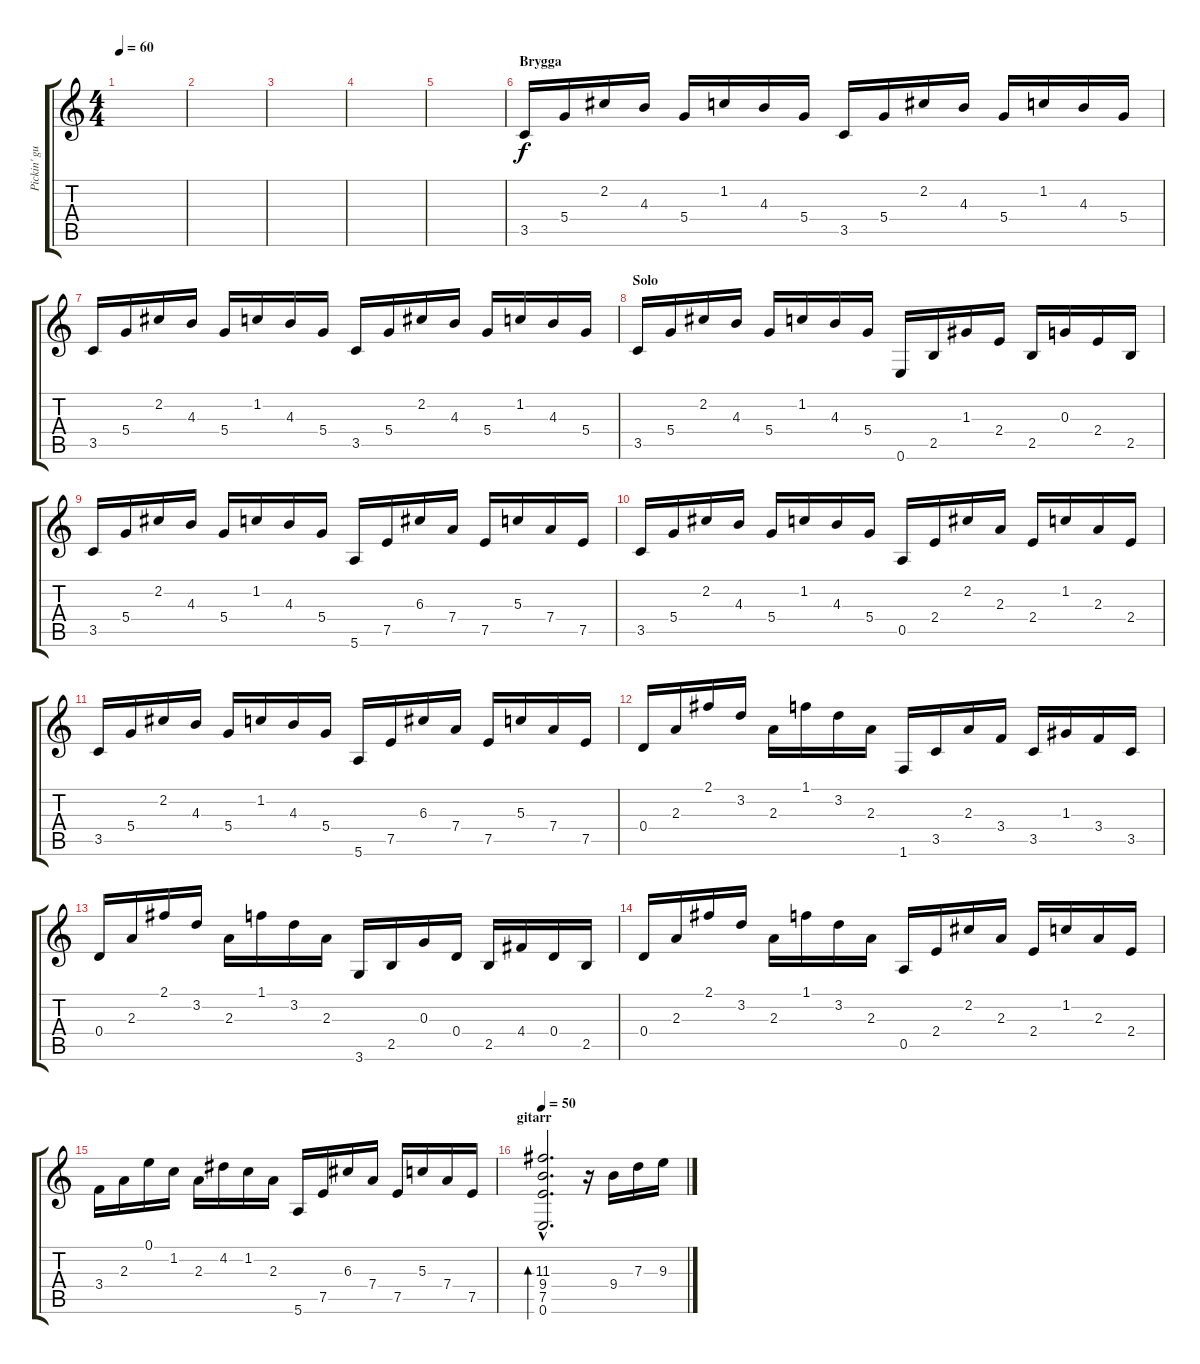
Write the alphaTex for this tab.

\track ("Pickin' gura" "Pickin' gu") {instrument acousticguitarsteel}
\staff {score tabs}
\tuning (E4 B3 G3 D3 A2 E2) {hide}
\ts (4 4)
\tempo 60
\clef g2
\ks c
|
|
|
|
|
\section ("" "Brygga")
3.5.16 5.4.16 2.2.16 4.3.16 5.4.16 1.2.16 4.3.16 5.4.16 3.5.16 5.4.16 2.2.16 4.3.16 5.4.16 1.2.16 4.3.16 5.4.16 |
3.5.16 5.4.16 2.2.16 4.3.16 5.4.16 1.2.16 4.3.16 5.4.16 3.5.16 5.4.16 2.2.16 4.3.16 5.4.16 1.2.16 4.3.16 5.4.16 |
\section ("" "Solo")
3.5.16 5.4.16 2.2.16 4.3.16 5.4.16 1.2.16 4.3.16 5.4.16 0.6.16 2.5.16 1.3.16 2.4.16 2.5.16 0.3.16 2.4.16 2.5.16 |
3.5.16 5.4.16 2.2.16 4.3.16 5.4.16 1.2.16 4.3.16 5.4.16 5.6.16 7.5.16 6.3.16 7.4.16 7.5.16 5.3.16 7.4.16 7.5.16 |
3.5.16 5.4.16 2.2.16 4.3.16 5.4.16 1.2.16 4.3.16 5.4.16 0.5.16 2.4.16 2.2.16 2.3.16 2.4.16 1.2.16 2.3.16 2.4.16 |
3.5.16 5.4.16 2.2.16 4.3.16 5.4.16 1.2.16 4.3.16 5.4.16 5.6.16 7.5.16 6.3.16 7.4.16 7.5.16 5.3.16 7.4.16 7.5.16 |
0.4.16 2.3.16 2.1.16 3.2.16 2.3.16 1.1.16 3.2.16 2.3.16 1.6.16 3.5.16 2.3.16 3.4.16 3.5.16 1.3.16 3.4.16 3.5.16 |
0.4.16 2.3.16 2.1.16 3.2.16 2.3.16 1.1.16 3.2.16 2.3.16 3.6.16 2.5.16 0.3.16 0.4.16 2.5.16 4.4.16 0.4.16 2.5.16 |
0.4.16 2.3.16 2.1.16 3.2.16 2.3.16 1.1.16 3.2.16 2.3.16 0.5.16 2.4.16 2.2.16 2.3.16 2.4.16 1.2.16 2.3.16 2.4.16 |
3.4.16{volume 9} 2.3.16 0.1.16 1.2.16 2.3.16 4.2.16 1.2.16 2.3.16 5.6.16 7.5.16 6.3.16 7.4.16 7.5.16 5.3.16 7.4.16 7.5.16 |
\section ("" "gitarr")
\tempo 50
(11.3{hac} 9.4{hac} 7.5{hac} 0.6{hac}).2{d bd 120} r.16 9.4.16 7.3.16 9.3.16
